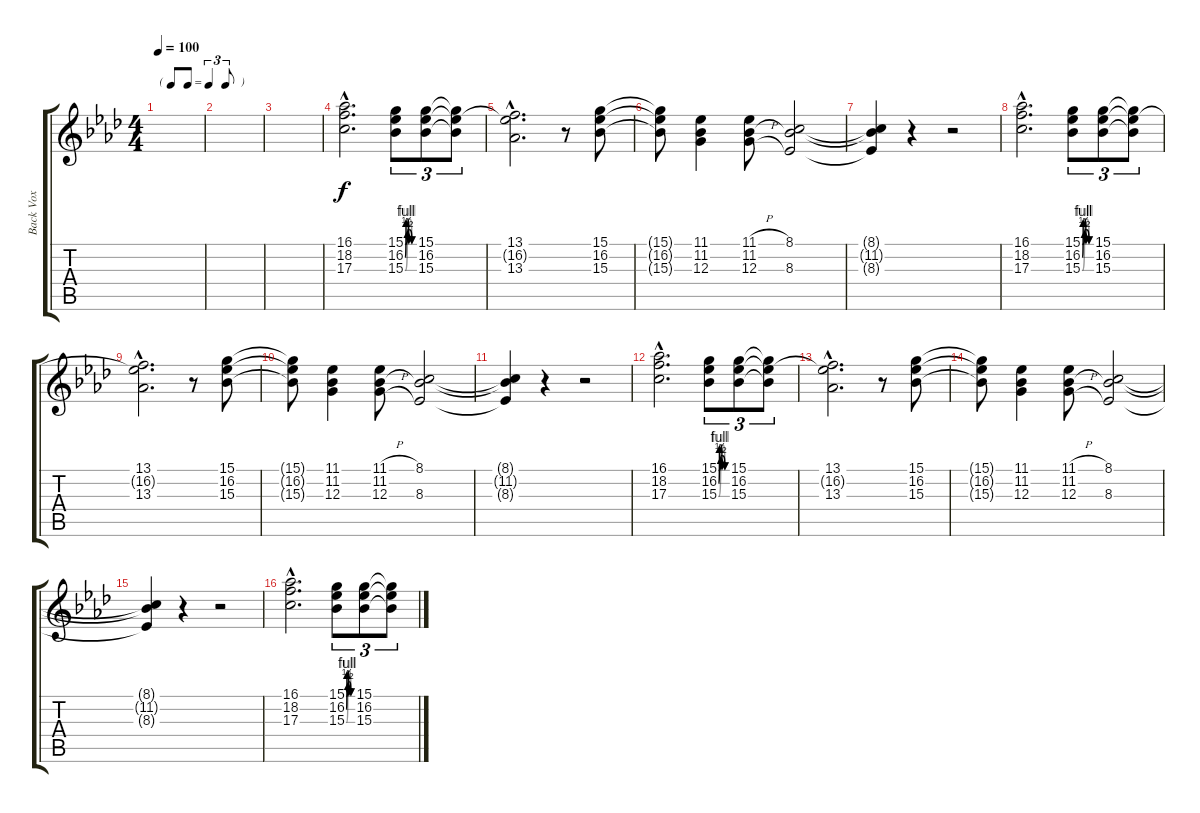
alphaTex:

\track ("Back Vox" "Back Vox") {instrument voiceoohs}
\staff {score tabs}
\tuning (E4 B3 G3 D3 A2 E2) {hide}
\ts (4 4)
\tf triplet8th
\tempo 100
\clef g2
\ks ab
|
|
|
(16.1{hac} 18.2{hac} 17.3{hac}).2{d volume 14 instrument choiraahs} (15.1{be (custom 0 0 15 2 30 2 45 0 60 0)} 16.2{be (custom 0 0 5 4 15 4 24 0 30 0 45 0 60 0)} 15.3{be (custom 0 0 15 4 30 4 45 0 60 0)}).8{tu (3 2)} (15.1 16.2 15.3).8{tu (3 2)} (15.1{t} 16.2{t} 15.3{t}).8{tu (3 2)} |
(13.1{hac} 16.2{hac t} 13.3{hac}).2{d} r.8 (15.1 16.2 15.3).8 |
(15.1{t} 16.2{t} 15.3{t}).8 (11.1 11.2 12.3).4 (11.1{h} 11.2 12.3{h}).8 (8.1 11.2{t} 8.3).2 |
(8.1{t} 11.2{t} 8.3{t}).4 r.4 r.2 |
(16.1{hac} 18.2{hac} 17.3{hac}).2{d} (15.1{be (custom 0 0 15 2 30 2 45 0 60 0)} 16.2{be (custom 0 0 5 4 15 4 24 0 30 0 45 0 60 0)} 15.3{be (custom 0 0 15 4 30 4 45 0 60 0)}).8{tu (3 2)} (15.1 16.2 15.3).8{tu (3 2)} (15.1{t} 16.2{t} 15.3{t}).8{tu (3 2)} |
(13.1{hac} 16.2{hac t} 13.3{hac}).2{d} r.8 (15.1 16.2 15.3).8 |
(15.1{t} 16.2{t} 15.3{t}).8 (11.1 11.2 12.3).4 (11.1{h} 11.2 12.3{h}).8 (8.1 11.2{t} 8.3).2 |
(8.1{t} 11.2{t} 8.3{t}).4 r.4 r.2 |
(16.1{hac} 18.2{hac} 17.3{hac}).2{d volume 14 instrument choiraahs} (15.1{be (custom 0 0 15 2 30 2 45 0 60 0)} 16.2{be (custom 0 0 5 4 15 4 24 0 30 0 45 0 60 0)} 15.3{be (custom 0 0 15 4 30 4 45 0 60 0)}).8{tu (3 2)} (15.1 16.2 15.3).8{tu (3 2)} (15.1{t} 16.2{t} 15.3{t}).8{tu (3 2)} |
(13.1{hac} 16.2{hac t} 13.3{hac}).2{d} r.8 (15.1 16.2 15.3).8 |
(15.1{t} 16.2{t} 15.3{t}).8 (11.1 11.2 12.3).4 (11.1{h} 11.2 12.3{h}).8 (8.1 11.2{t} 8.3).2 |
(8.1{t} 11.2{t} 8.3{t}).4 r.4 r.2 |
(16.1{hac} 18.2{hac} 17.3{hac}).2{d} (15.1{be (custom 0 0 15 2 30 2 45 0 60 0)} 16.2{be (custom 0 0 5 4 15 4 24 0 30 0 45 0 60 0)} 15.3{be (custom 0 0 15 4 30 4 45 0 60 0)}).8{tu (3 2)} (15.1 16.2 15.3).8{tu (3 2)} (15.1{t} 16.2{t} 15.3{t}).8{tu (3 2)}
